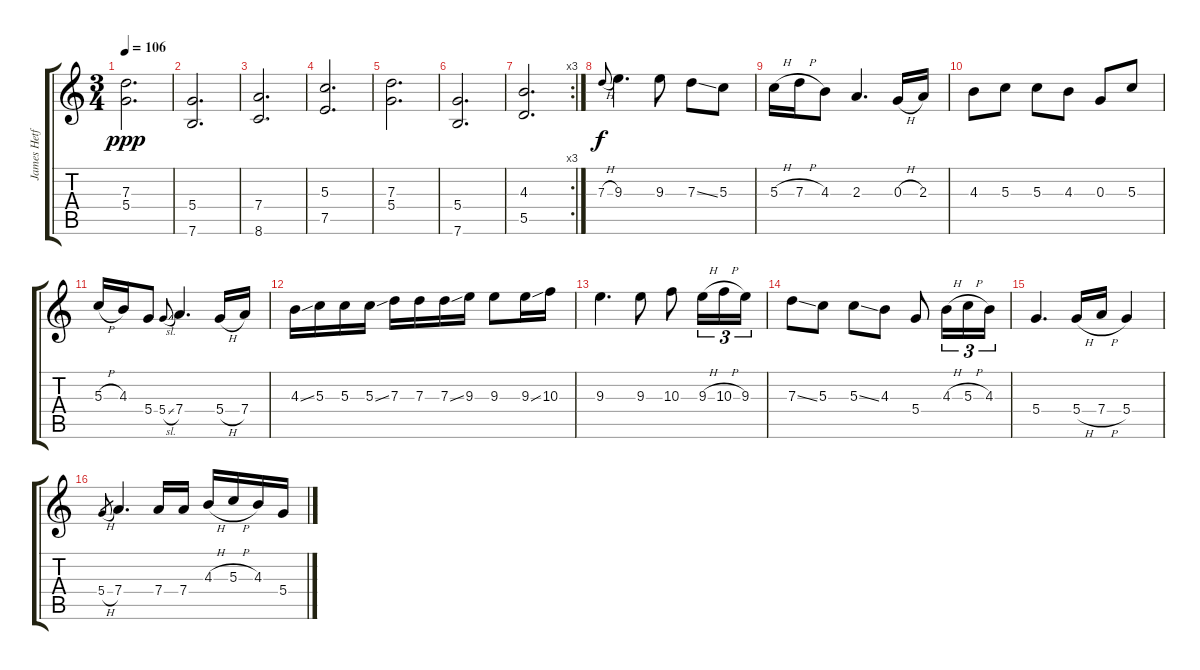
\track ("James Hetfield" "James Hetf") {instrument distortionguitar}
\staff {score tabs}
\tuning (E4 B3 G3 D3 A2 E2) {hide}
\ts (3 4)
\tempo 106
\clef g2
\ks c
(7.3 5.4).2{d dy ppp} |
(5.4 7.6).2{d} |
(7.4 8.6).2{d} |
(5.3 7.5).2{d} |
(7.3 5.4).2{d} |
(5.4 7.6).2{d} |
\rc 3
(4.3 5.5).2{d} |
7.3{h}.8{gr onbeat dy f} 9.3.4{d volume 15 balance 11 instrument distortionguitar} 9.3.8 7.3{ss}.8 5.3.8 |
5.3{h}.16 7.3{h}.16 4.3.8 2.3.4{d} 0.3{h}.16 2.3.16 |
4.3.8 5.3.8 5.3.8 4.3.8 0.3.8 5.3.8 |
5.3{h}.16 4.3.16 5.4.8 5.4{sl}.8{gr onbeat} 7.4.4{d} 5.4{h}.16 7.4.16 |
4.3{ss}.16 5.3.16 5.3.16 5.3{ss}.16 7.3.16 7.3.16 7.3{ss}.16 9.3.16 9.3.8 9.3{ss}.16 10.3.16 |
9.3.4{d} 9.3.8 10.3.8 9.3{h}.16{tu (3 2)} 10.3{h}.16{tu (3 2)} 9.3.16{tu (3 2)} |
7.3{ss}.8 5.3.8 5.3{ss}.8 4.3.8 5.4.8 4.3{h}.16{tu (3 2)} 5.3{h}.16{tu (3 2)} 4.3.16{tu (3 2)} |
5.4.4{d} 5.4{h}.16 7.4{h}.16 5.4.4 |
5.4{h}.8{gr} 7.4.4{d} 7.4.16 7.4.16 4.3{h}.16 5.3{h}.16 4.3.16 5.4.16
